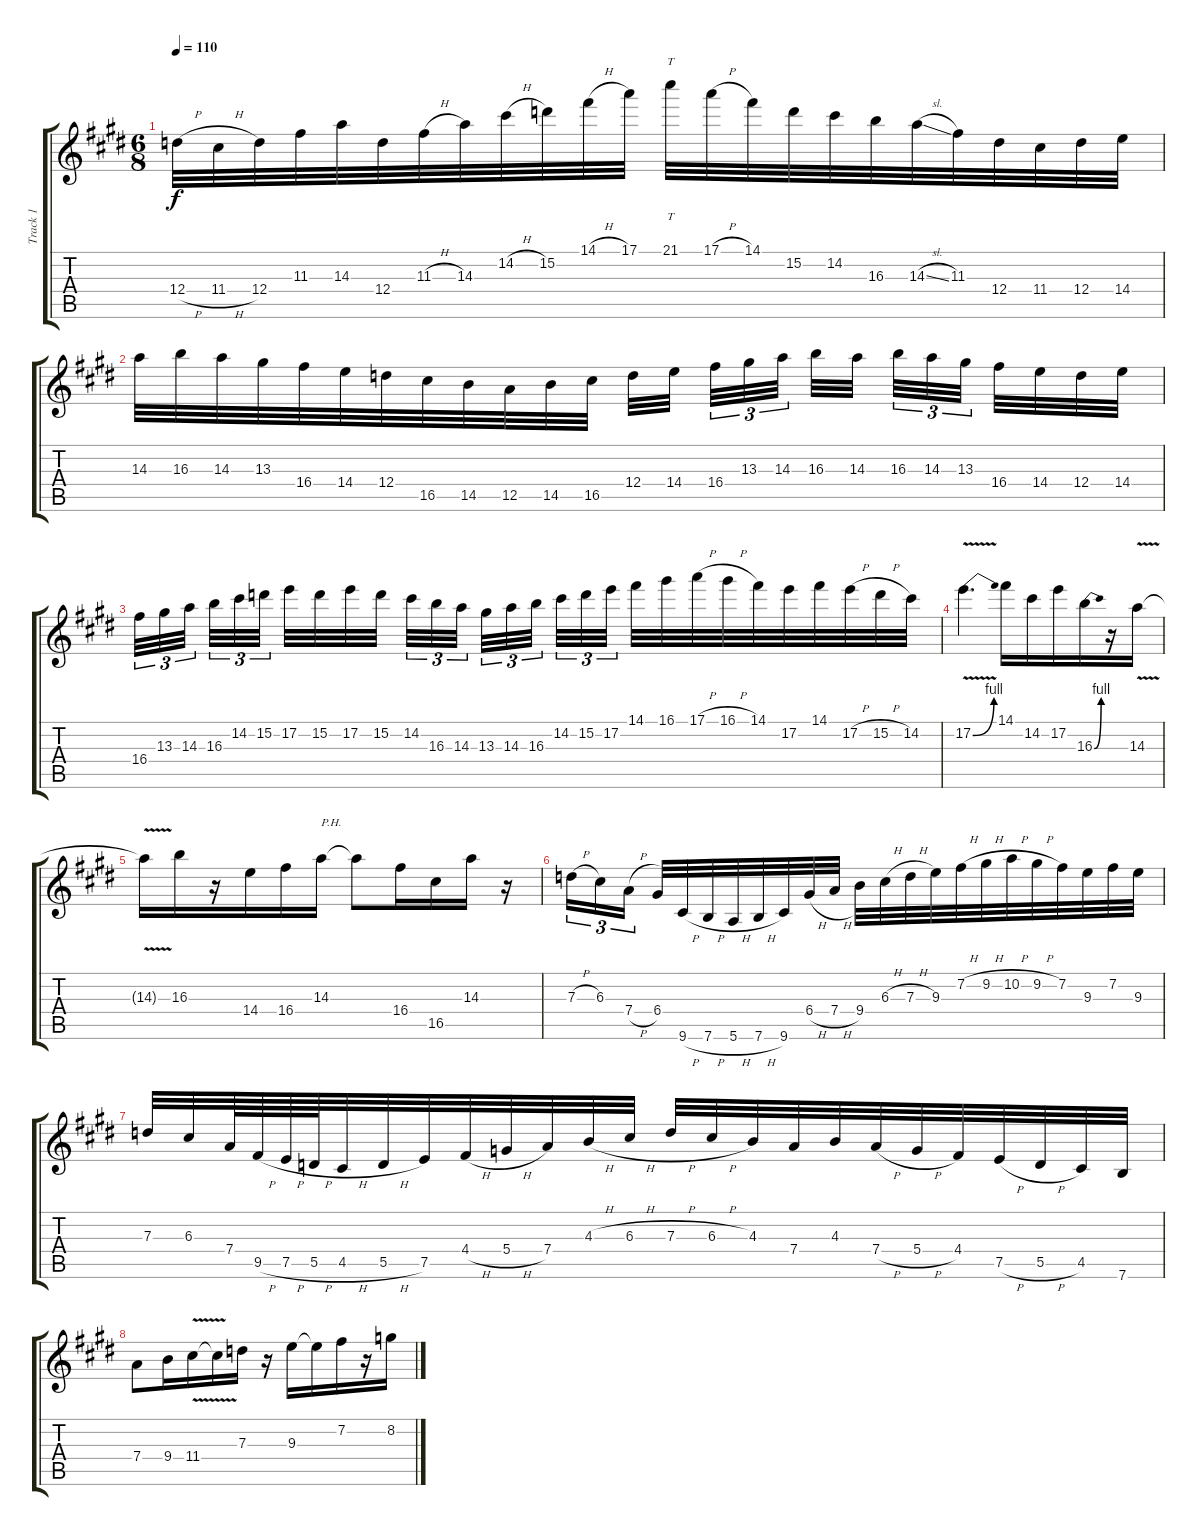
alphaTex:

\track ("Track 1" "Track 1") {instrument overdrivenguitar}
\staff {score tabs}
\tuning (E4 B3 G3 D3 A2 E2) {hide}
\ts (6 8)
\tempo 110
\clef g2
\ks e
12.4{h}.32{dy f} 11.4{h}.32 12.4.32 11.3.32 14.3.32 12.4.32 11.3{h}.32 14.3.32 14.2{h}.32 15.2.32 14.1{h}.32 17.1.32 21.1.32{tt} 17.1{h}.32 14.1.32 15.2.32 14.2.32 16.3.32 14.3{sl}.32 11.3.32 12.4.32 11.4.32 12.4.32 14.4.32 |
14.3.32 16.3.32 14.3.32 13.3.32 16.4.32 14.4.32 12.4.32 16.5.32 14.5.32 12.5.32 14.5.32 16.5.32 12.4.32 14.4.32{beam splitsecondary} 16.4.32{tu (3 2)} 13.3.32{tu (3 2)} 14.3.32{tu (3 2) beam splitsecondary} 16.3.32 14.3.32{beam splitsecondary} 16.3.32{tu (3 2)} 14.3.32{tu (3 2)} 13.3.32{tu (3 2) beam splitsecondary} 16.4.32 14.4.32 12.4.32 14.4.32 |
16.4.32{tu (3 2)} 13.3.32{tu (3 2)} 14.3.32{tu (3 2) beam splitsecondary} 16.3.32{tu (3 2)} 14.2.32{tu (3 2)} 15.2.32{tu (3 2) beam splitsecondary} 17.2.32 15.2.32 17.2.32 15.2.32{beam splitsecondary} 14.2.32{tu (3 2)} 16.3.32{tu (3 2)} 14.3.32{tu (3 2) beam splitsecondary} 13.3.32{tu (3 2)} 14.3.32{tu (3 2)} 16.3.32{tu (3 2)} 14.2.32{tu (3 2)} 15.2.32{tu (3 2)} 17.2.32{tu (3 2) beam splitsecondary} 14.1.32 16.1.32 17.1{h}.32 16.1{h}.32 14.1.32 17.2.32 14.1.32 17.2{h}.32 15.2{h}.32 14.2.32 |
17.2{be (bend 0 0 60 4) v}.4{d} 14.1.16 14.2.16 17.2.16 16.3{be (bend 0 0 60 4)}.16 r.16 14.3{v}.16 |
14.3{t}.16 16.3.16 r.16 14.4.16 16.4.16 14.3.16{txt "P.H."} 14.3{t}.8 16.4.16 16.5.16 14.3.16 r.16 |
7.3{h}.16{tu (3 2)} 6.3.16{tu (3 2)} 7.4{h}.16{tu (3 2) beam splitsecondary} 6.4.32 9.6{h}.32 7.6{h}.32 5.6{h}.32 7.6{h}.32 9.6.32 6.4{h}.32 7.4{h}.32 9.4.32 6.3{h}.32 7.3{h}.32 9.3.32 7.2{h}.32 9.2{h}.32 10.2{h}.32 9.2{h}.32 7.2.32 9.3.32 7.2.32 9.3.32 |
7.3.32 6.3.32 7.4.64 9.5{h}.64 7.5{h}.64 5.5{h}.64 4.5{h}.32 5.5{h}.32 7.5.32 4.4{h}.32 5.4{h}.32 7.4.32 4.3{h}.32 6.3{h}.32 7.3{h}.32 6.3{h}.32 4.3.32 7.4.32 4.3.32 7.4{h}.32 5.4{h}.32 4.4.32 7.5{h}.32 5.5{h}.32 4.5.32 7.6.32 |
7.4.8 9.4.16 11.4{v}.16 11.4{t}.16 7.3.16 r.16 9.3.16 9.3{t}.16 7.2.16 r.16 8.2.16
